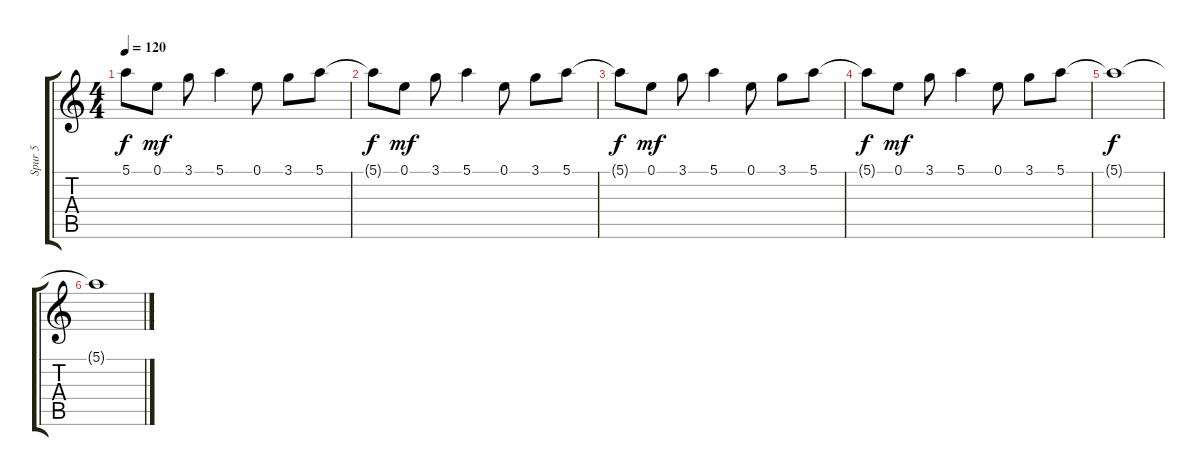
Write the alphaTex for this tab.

\track ("Spur 5" "Spur 5") {instrument electricguitarmuted}
\staff {score tabs}
\tuning (E4 B3 G3 D3 A2 E2) {hide}
\ts (4 4)
\tempo 120
\clef g2
\ks c
5.1{t}.8{dy f} 0.1.8{dy mf} 3.1.8 5.1.4 0.1.8 3.1.8 5.1.8 |
5.1{t}.8{dy f} 0.1.8{dy mf} 3.1.8 5.1.4 0.1.8 3.1.8 5.1.8 |
5.1{t}.8{dy f} 0.1.8{dy mf} 3.1.8 5.1.4 0.1.8 3.1.8 5.1.8 |
5.1{t}.8{dy f} 0.1.8{dy mf} 3.1.8 5.1.4 0.1.8 3.1.8 5.1.8 |
5.1{t}.1{dy f} |
5.1{t}.1
